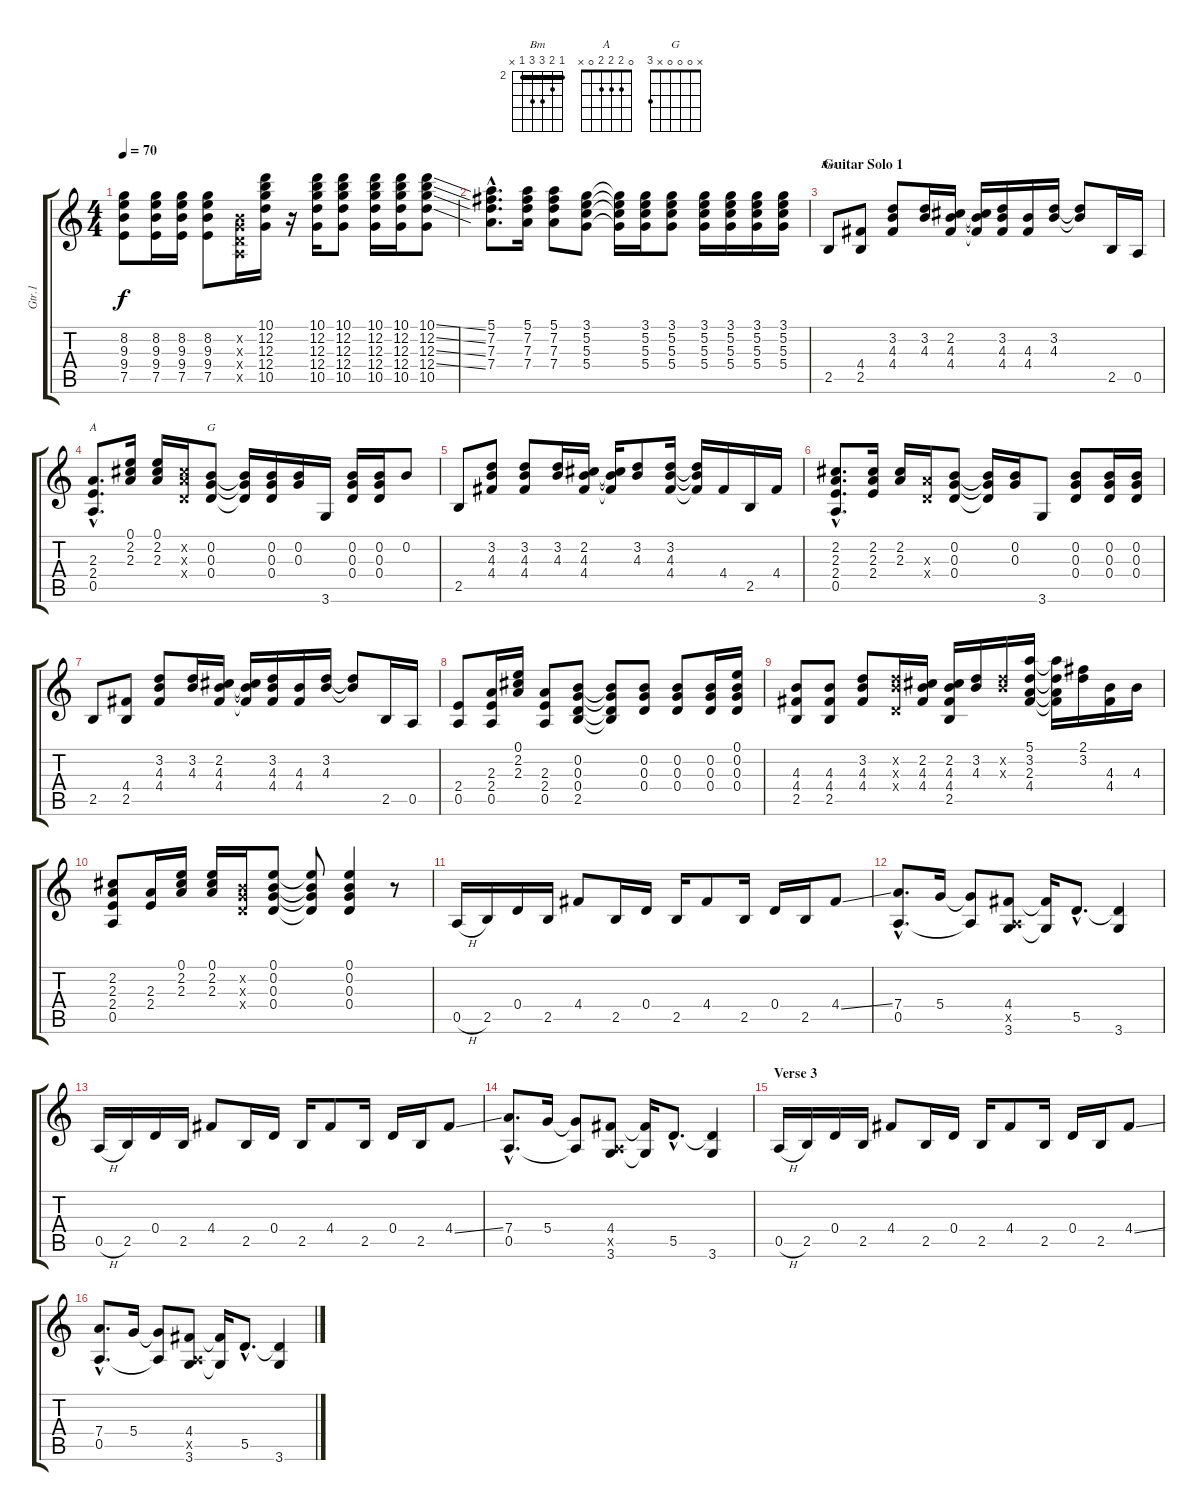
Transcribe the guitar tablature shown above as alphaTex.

\track ("Gtr.1" "Gtr.1") {instrument acousticguitarsteel}
\staff {score tabs}
\tuning (E4 B3 G3 D3 A2 E2) {hide}
\chord ("Bm" 2 3 4 4 2 x) {firstfret 2 barre 2}
\chord ("A" 0 2 2 2 0 x)
\chord ("G" x 0 0 0 x 3)
\ts (4 4)
\tempo 70
\clef g2
\ks c
(8.2 9.3 9.4 7.5).8{dy f} (8.2 9.3 9.4 7.5).16 (8.2 9.3 9.4 7.5).16 (8.2 9.3 9.4 7.5).8 (0.2{x} 0.3{x} 0.4{x} 0.5{x}).16 (10.1 12.2 12.3 12.4 10.5).16 r.16 (10.1 12.2 12.3 12.4 10.5).16 (10.1 12.2 12.3 12.4 10.5).8 (10.1 12.2 12.3 12.4 10.5).16 (10.1 12.2 12.3 12.4 10.5).16 (10.1{ss} 12.2{ss} 12.3{ss} 12.4{ss} 10.5).8 |
(5.1{hac} 7.2{hac} 7.3{hac} 7.4{hac}).8{d} (5.1 7.2 7.3 7.4).16 (5.1 7.2 7.3 7.4).8 (3.1 5.2 5.3 5.4).8 (3.1{t} 5.2{t} 5.3{t} 5.4{t}).16 (3.1 5.2 5.3 5.4).16 (3.1 5.2 5.3 5.4).8 (3.1 5.2 5.3 5.4).16 (3.1 5.2 5.3 5.4).16 (3.1 5.2 5.3 5.4).16 (3.1 5.2 5.3 5.4).16 |
\section ("" "Guitar Solo 1")
2.5.8{ch "Bm"} (4.4 2.5).8 (3.2 4.3 4.4).8 (3.2 4.3).16 (2.2 4.3 4.4).16 (2.2{t} 4.3{t} 4.4{t}).16 (3.2 4.3 4.4).16 (4.3 4.4).16 (3.2 4.3).16 (3.2{t} 4.3{t}).8 2.5.16 0.5.16 |
(2.3{hac} 2.4{hac} 0.5{hac}).8{d ch "A"} (0.1 2.2 2.3).16 (0.1 2.2 2.3).16 (2.2{x} 2.3{x} 0.4{x}).16 (0.2 0.3 0.4).8{ch "G"} (0.2{t} 0.3{t} 0.4{t}).16 (0.2 0.3 0.4).16 (0.2 0.3).16 3.6.16 (0.2 0.3 0.4).16 (0.2 0.3 0.4).16 0.2.8 |
2.5.8 (3.2 4.3 4.4).8 (3.2 4.3 4.4).8 (3.2 4.3).16 (2.2 4.3 4.4).16 (2.2{t} 4.3{t} 4.4{t}).16 (3.2 4.3).8 (3.2 4.3 4.4).16 (3.2{t} 4.3{t} 4.4{t}).16 4.4.16 2.5.16 4.4.16 |
(2.2{hac} 2.3{hac} 2.4{hac} 0.5{hac}).8{d} (2.2 2.3 2.4).16 (2.2 2.3).16 (2.3{x} 0.4{x}).16 (0.2 0.3 0.4).8 (0.2{t} 0.3{t} 0.4{t}).16 (0.2 0.3).16 3.6.8 (0.2 0.3 0.4).8 (0.2 0.3 0.4).16 (0.2 0.3 0.4).16 |
2.5.8 (4.4 2.5).8 (3.2 4.3 4.4).8 (3.2 4.3).16 (2.2 4.3 4.4).16 (2.2{t} 4.3{t} 4.4{t}).16 (3.2 4.3 4.4).16 (4.3 4.4).16 (3.2 4.3).16 (3.2{t} 4.3{t}).8 2.5.16 0.5.16 |
(2.4 0.5).8 (2.3 2.4 0.5).16 (0.1 2.2 2.3).16 (2.3 2.4 0.5).8 (0.2 0.3 0.4 2.5).8 (0.2{t} 0.3{t} 0.4{t} 2.5{t}).8 (0.2 0.3 0.4).8 (0.2 0.3 0.4).8 (0.2 0.3 0.4).16 (0.1 0.2 0.3 0.4).16 |
(4.3 4.4 2.5).8 (4.3 4.4 2.5).8 (3.2 4.3 4.4).8 (3.2{x} 4.3{x} 0.4{x}).16 (2.2 4.3 4.4).16 (2.2 4.3 4.4 2.5).16 (3.2 4.3).16 (3.2{x} 4.3{x}).16 (5.1 3.2 2.3 4.4).16 (5.1{t} 3.2{t} 2.3{t} 4.4{t}).16 (2.1 3.2).16 (4.3 4.4).16 4.3.16 |
(2.2 2.3 2.4 0.5).8 (2.3 2.4).16 (0.1 2.2 2.3).16 (0.1 2.2 2.3).16 (0.2{x} 0.3{x} 0.4{x}).16 (0.1 0.2 0.3 0.4).8 (0.1{t} 0.2{t} 0.3{t} 0.4{t}).8 (0.1 0.2 0.3 0.4).4 r.8 |
0.5{h}.16 2.5.16 0.4.16 2.5.16 4.4.8 2.5.16 0.4.16 2.5.16 4.4.8 2.5.16 0.4.16 2.5.16 4.4{ss}.8 |
(7.4{hac} 0.5{hac}).8{d} 5.4.16 (5.4{t} 0.5{t}).8 (4.4 0.5{x} 3.6).8 (4.4{t} 3.6{t}).16 5.5{hac}.8{d} (5.5{t} 3.6).4 |
0.5{h}.16 2.5.16 0.4.16 2.5.16 4.4.8 2.5.16 0.4.16 2.5.16 4.4.8 2.5.16 0.4.16 2.5.16 4.4{ss}.8 |
(7.4{hac} 0.5{hac}).8{d} 5.4.16 (5.4{t} 0.5{t}).8 (4.4 0.5{x} 3.6).8 (4.4{t} 3.6{t}).16 5.5{hac}.8{d} (5.5{t} 3.6).4 |
\section ("" "Verse 3")
0.5{h}.16 2.5.16 0.4.16 2.5.16 4.4.8 2.5.16 0.4.16 2.5.16 4.4.8 2.5.16 0.4.16 2.5.16 4.4{ss}.8 |
(7.4{hac} 0.5{hac}).8{d} 5.4.16 (5.4{t} 0.5{t}).8 (4.4 0.5{x} 3.6).8 (4.4{t} 3.6{t}).16 5.5{hac}.8{d} (5.5{t} 3.6).4
